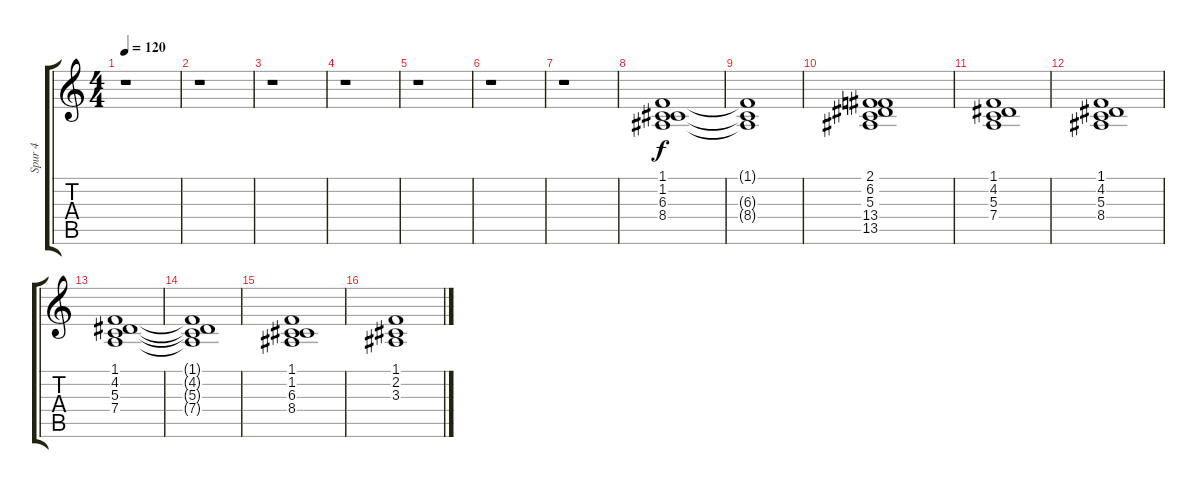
\track ("Spur 4" "Spur 4") {instrument stringensemble2}
\staff {score tabs}
\tuning (E4 B3 G3 D3 A2 E2) {hide}
\ts (4 4)
\tempo 120
\clef g2
\ks c
r.1{dy f} |
r.1 |
r.1 |
r.1 |
r.1 |
r.1 |
r.1 |
(1.1 1.2 6.3 8.4).1 |
(1.1{t} 6.3{t} 8.4{t}).1 |
(2.1 6.2 5.3 13.4 13.5).1 |
(1.1 4.2 5.3 7.4).1 |
(1.1 4.2 5.3 8.4).1 |
(1.1 4.2 5.3 7.4).1 |
(1.1{t} 4.2{t} 5.3{t} 7.4{t}).1 |
(1.1 1.2 6.3 8.4).1 |
(1.1 2.2 3.3).1
